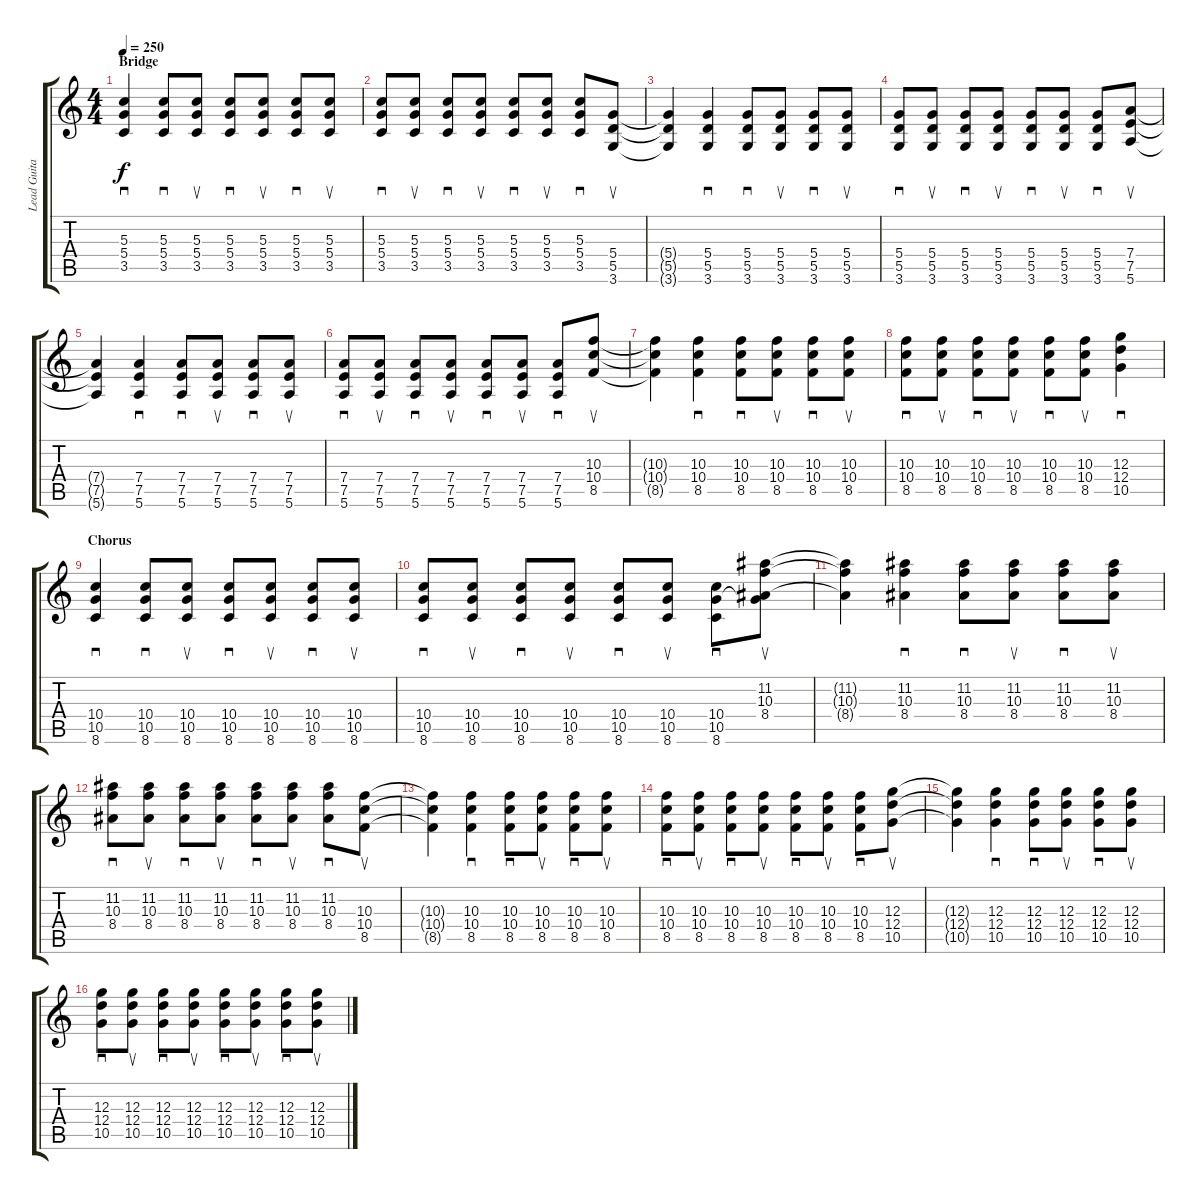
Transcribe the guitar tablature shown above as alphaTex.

\track ("Lead Guitar" "Lead Guita") {instrument distortionguitar}
\staff {score tabs}
\tuning (E4 B3 G3 D3 A2 E2) {hide}
\ts (4 4)
\section ("" "Bridge")
\tempo 250
\clef g2
\ks c
(5.3 5.4 3.5).4{sd dy f} (5.3 5.4 3.5).8{sd} (5.3 5.4 3.5).8{su} (5.3 5.4 3.5).8{sd} (5.3 5.4 3.5).8{su} (5.3 5.4 3.5).8{sd} (5.3 5.4 3.5).8{su} |
(5.3 5.4 3.5).8{sd} (5.3 5.4 3.5).8{su} (5.3 5.4 3.5).8{sd} (5.3 5.4 3.5).8{su} (5.3 5.4 3.5).8{sd} (5.3 5.4 3.5).8{su} (5.3 5.4 3.5).8{sd} (5.4 5.5 3.6).8{su} |
(5.4{t} 5.5{t} 3.6{t}).4 (5.4 5.5 3.6).4{sd} (5.4 5.5 3.6).8{sd} (5.4 5.5 3.6).8{su} (5.4 5.5 3.6).8{sd} (5.4 5.5 3.6).8{su} |
(5.4 5.5 3.6).8{sd} (5.4 5.5 3.6).8{su} (5.4 5.5 3.6).8{sd} (5.4 5.5 3.6).8{su} (5.4 5.5 3.6).8{sd} (5.4 5.5 3.6).8{su} (5.4 5.5 3.6).8{sd} (7.4 7.5 5.6).8{su} |
(7.4{t} 7.5{t} 5.6{t}).4 (7.4 7.5 5.6).4{sd} (7.4 7.5 5.6).8{sd} (7.4 7.5 5.6).8{su} (7.4 7.5 5.6).8{sd} (7.4 7.5 5.6).8{su} |
(7.4 7.5 5.6).8{sd} (7.4 7.5 5.6).8{su} (7.4 7.5 5.6).8{sd} (7.4 7.5 5.6).8{su} (7.4 7.5 5.6).8{sd} (7.4 7.5 5.6).8{su} (7.4 7.5 5.6).8{sd} (10.3 10.4 8.5).8{su} |
(10.3{t} 10.4{t} 8.5{t}).4 (10.3 10.4 8.5).4{sd} (10.3 10.4 8.5).8{sd} (10.3 10.4 8.5).8{su} (10.3 10.4 8.5).8{sd} (10.3 10.4 8.5).8{su} |
(10.3 10.4 8.5).8{sd} (10.3 10.4 8.5).8{su} (10.3 10.4 8.5).8{sd} (10.3 10.4 8.5).8{su} (10.3 10.4 8.5).8{sd} (10.3 10.4 8.5).8{su} (12.3 12.4 10.5).4{sd} |
\section ("" "Chorus")
(10.4 10.5 8.6).4{sd} (10.4 10.5 8.6).8{sd} (10.4 10.5 8.6).8{su} (10.4 10.5 8.6).8{sd} (10.4 10.5 8.6).8{su} (10.4 10.5 8.6).8{sd} (10.4 10.5 8.6).8{su} |
(10.4 10.5 8.6).8{sd} (10.4 10.5 8.6).8{su} (10.4 10.5 8.6).8{sd} (10.4 10.5 8.6).8{su} (10.4 10.5 8.6).8{sd} (10.4 10.5 8.6).8{su} (10.4 10.5 8.6).8{sd} (11.2 10.3 8.4 10.5{t}).8{su} |
(11.2{t} 10.3{t} 8.4{t}).4 (11.2 10.3 8.4).4{sd} (11.2 10.3 8.4).8{sd} (11.2 10.3 8.4).8{su} (11.2 10.3 8.4).8{sd} (11.2 10.3 8.4).8{su} |
(11.2 10.3 8.4).8{sd} (11.2 10.3 8.4).8{su} (11.2 10.3 8.4).8{sd} (11.2 10.3 8.4).8{su} (11.2 10.3 8.4).8{sd} (11.2 10.3 8.4).8{su} (11.2 10.3 8.4).8{sd} (10.3 10.4 8.5).8{su} |
(10.3{t} 10.4{t} 8.5{t}).4 (10.3 10.4 8.5).4{sd} (10.3 10.4 8.5).8{sd} (10.3 10.4 8.5).8{su} (10.3 10.4 8.5).8{sd} (10.3 10.4 8.5).8{su} |
(10.3 10.4 8.5).8{sd} (10.3 10.4 8.5).8{su} (10.3 10.4 8.5).8{sd} (10.3 10.4 8.5).8{su} (10.3 10.4 8.5).8{sd} (10.3 10.4 8.5).8{su} (10.3 10.4 8.5).8{sd} (12.3 12.4 10.5).8{su} |
(12.3{t} 12.4{t} 10.5{t}).4 (12.3 12.4 10.5).4{sd} (12.3 12.4 10.5).8{sd} (12.3 12.4 10.5).8{su} (12.3 12.4 10.5).8{sd} (12.3 12.4 10.5).8{su} |
(12.3 12.4 10.5).8{sd} (12.3 12.4 10.5).8{su} (12.3 12.4 10.5).8{sd} (12.3 12.4 10.5).8{su} (12.3 12.4 10.5).8{sd} (12.3 12.4 10.5).8{su} (12.3 12.4 10.5).8{sd} (12.3 12.4 10.5).8{su}
